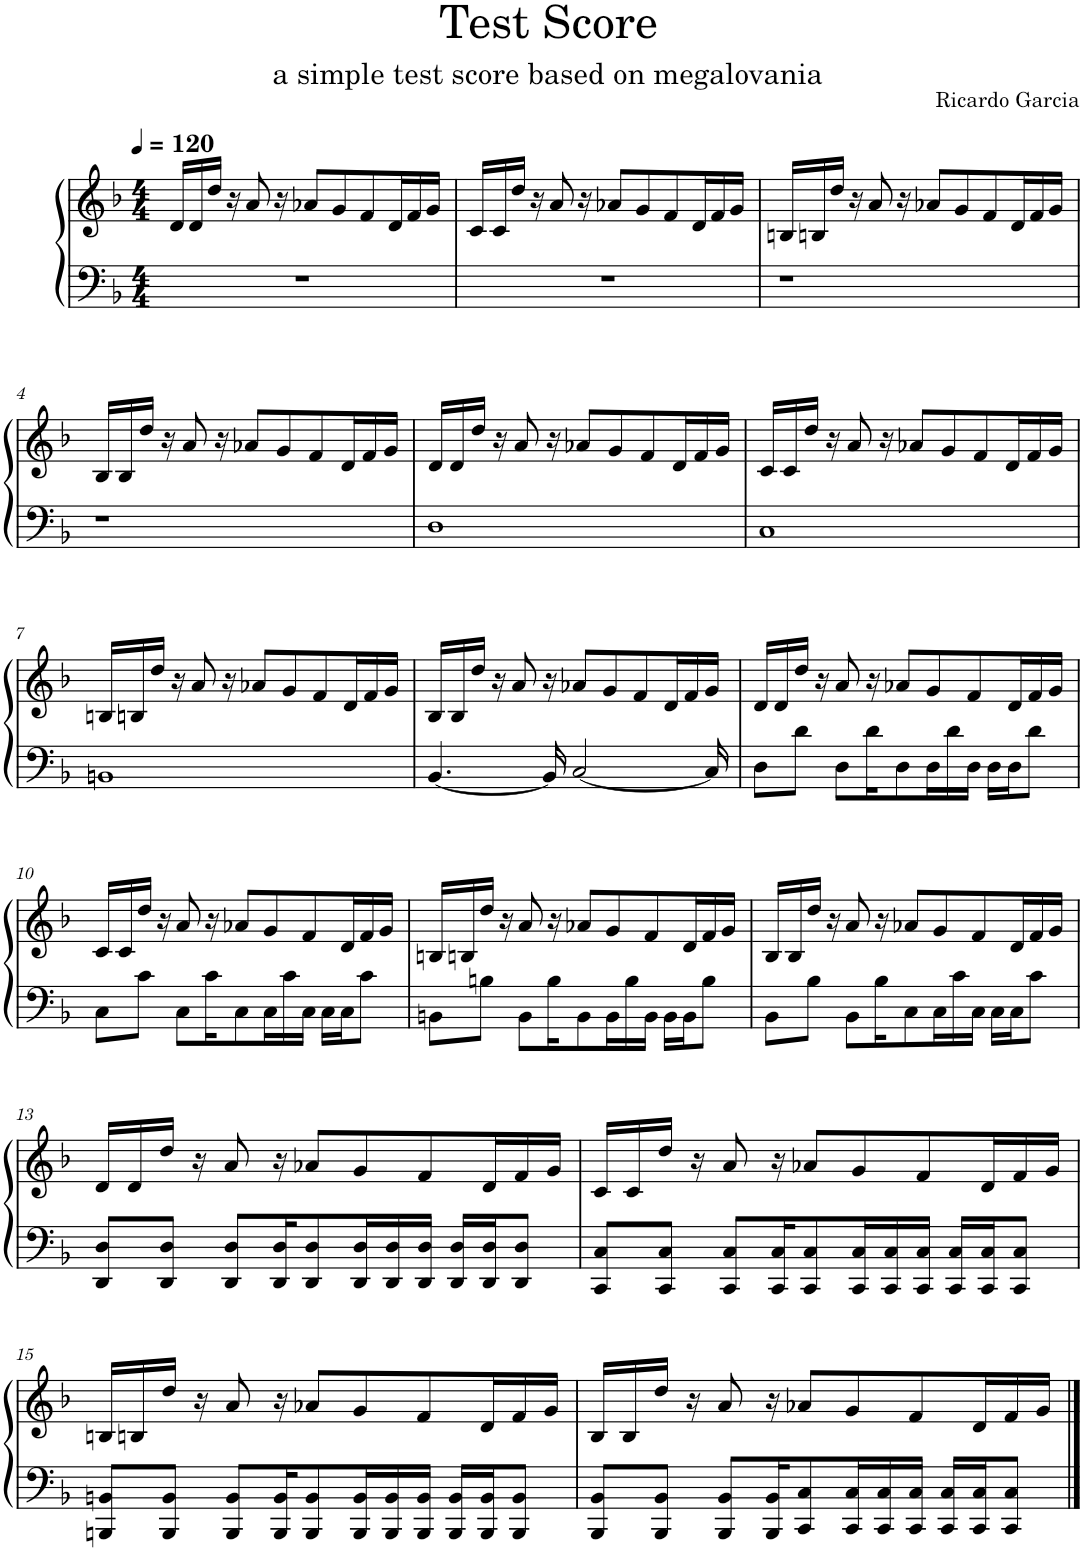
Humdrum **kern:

**kern	**kern
*part1	*part1
*staff2	*staff1
*I"Piano	*
*I'Pno.	*
*clefF4	*clefG2
*k[b-]	*k[b-]
*M4/4	*M4/4
*MM120	*MM120
=1	=1
1r	16d/LL
.	16d/
.	16dd/JJ
.	16r
.	8a/
.	16r
.	8a-X/L
.	8g/
.	8f/
.	16d/L
.	16f/
.	16g/JJ
=2	=2
1r	16c/LL
.	16c/
.	16dd/JJ
.	16r
.	8a/
.	16r
.	8a-X/L
.	8g/
.	8f/
.	16d/L
.	16f/
.	16g/JJ
=3	=3
1r	16Bn/LL
.	16Bn/
.	16dd/JJ
.	16r
.	8a/
.	16r
.	8a-X/L
.	8g/
.	8f/
.	16d/L
.	16f/
.	16g/JJ
!!LO:LB:g=z
=4	=4
1r	16B-/LL
.	16B-/
.	16dd/JJ
.	16r
.	8a/
.	16r
.	8a-X/L
.	8g/
.	8f/
.	16d/L
.	16f/
.	16g/JJ
=5	=5
1D	16d/LL
.	16d/
.	16dd/JJ
.	16r
.	8a/
.	16r
.	8a-X/L
.	8g/
.	8f/
.	16d/L
.	16f/
.	16g/JJ
=6	=6
1C	16c/LL
.	16c/
.	16dd/JJ
.	16r
.	8a/
.	16r
.	8a-X/L
.	8g/
.	8f/
.	16d/L
.	16f/
.	16g/JJ
!!LO:LB:g=z
=7	=7
1BBn	16Bn/LL
.	16Bn/
.	16dd/JJ
.	16r
.	8a/
.	16r
.	8a-X/L
.	8g/
.	8f/
.	16d/L
.	16f/
.	16g/JJ
=8	=8
[4.BB-/	16B-/LL
.	16B-/
.	16dd/JJ
.	16r
.	8a/
16BB-/]	16r
[2C/	8a-X/L
.	8g/
.	8f/
.	16d/L
.	16f/
16C/]	16g/JJ
=9	=9
8D\L	16d/LL
.	16d/
8d\J	16dd/JJ
.	16r
8D\L	8a/
16d\K	16r
8D\	8a-X/L
16D\L	8g/
16d\	.
16D\JJ	8f/
16D\LL	.
16D\J	16d/L
8d\J	16f/
.	16g/JJ
!!LO:LB:g=z
=10	=10
8C\L	16c/LL
.	16c/
8c\J	16dd/JJ
.	16r
8C\L	8a/
16c\K	16r
8C\	8a-X/L
16C\L	8g/
16c\	.
16C\JJ	8f/
16C\LL	.
16C\J	16d/L
8c\J	16f/
.	16g/JJ
=11	=11
8BBn\L	16Bn/LL
.	16Bn/
8Bn\J	16dd/JJ
.	16r
8BB\L	8a/
16B\K	16r
8BB\	8a-X/L
16BB\L	8g/
16B\	.
16BB\JJ	8f/
16BB\LL	.
16BB\J	16d/L
8B\J	16f/
.	16g/JJ
=12	=12
8BB-\L	16B-/LL
.	16B-/
8B-\J	16dd/JJ
.	16r
8BB-\L	8a/
16B-\K	16r
8C\	8a-X/L
16C\L	8g/
16c\	.
16C\JJ	8f/
16C\LL	.
16C\J	16d/L
8c\J	16f/
.	16g/JJ
!!LO:LB:g=z
=13	=13
8DD/ 8D/L	16d/LL
.	16d/
8DD/ 8D/J	16dd/JJ
.	16r
8DD/ 8D/L	8a/
16DD/ 16D/K	16r
8DD/ 8D/	8a-X/L
16DD/ 16D/L	8g/
16DD/ 16D/	.
16DD/ 16D/JJ	8f/
16DD/ 16D/LL	.
16DD/ 16D/J	16d/L
8DD/ 8D/J	16f/
.	16g/JJ
=14	=14
8CC/ 8C/L	16c/LL
.	16c/
8CC/ 8C/J	16dd/JJ
.	16r
8CC/ 8C/L	8a/
16CC/ 16C/K	16r
8CC/ 8C/	8a-X/L
16CC/ 16C/L	8g/
16CC/ 16C/	.
16CC/ 16C/JJ	8f/
16CC/ 16C/LL	.
16CC/ 16C/J	16d/L
8CC/ 8C/J	16f/
.	16g/JJ
!!LO:LB:g=z
=15	=15
8BBBn/ 8BBn/L	16Bn/LL
.	16Bn/
8BBB/ 8BB/J	16dd/JJ
.	16r
8BBB/ 8BB/L	8a/
16BBB/ 16BB/K	16r
8BBB/ 8BB/	8a-X/L
16BBB/ 16BB/L	8g/
16BBB/ 16BB/	.
16BBB/ 16BB/JJ	8f/
16BBB/ 16BB/LL	.
16BBB/ 16BB/J	16d/L
8BBB/ 8BB/J	16f/
.	16g/JJ
=16	=16
8BBB-/ 8BB-/L	16B-/LL
.	16B-/
8BBB-/ 8BB-/J	16dd/JJ
.	16r
8BBB-/ 8BB-/L	8a/
16BBB-/ 16BB-/K	16r
8CC/ 8C/	8a-X/L
16CC/ 16C/L	8g/
16CC/ 16C/	.
16CC/ 16C/JJ	8f/
16CC/ 16C/LL	.
16CC/ 16C/J	16d/L
8CC/ 8C/J	16f/
.	16g/JJ
==	==
*-	*-
